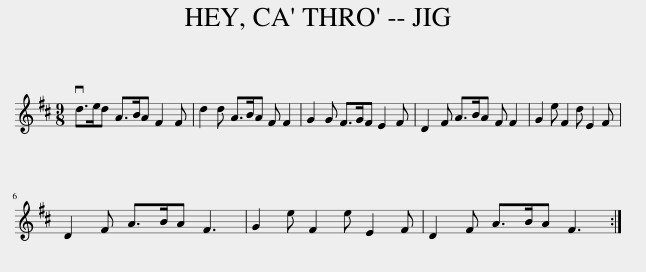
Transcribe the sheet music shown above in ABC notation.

X:1
L:1/8
M:9/8
I:linebreak $
K:D
V:1 treble
V:1
 vd>ed A>BA F2 F | d2 d A>BA F F2 | G2 G F>GF E2 F | D2 F A>BA F F2 | G2 e F2 d E2 F |$ %5
 D2 F A>BA F3 | G2 e F2 e E2 F | D2 F A>BA F3 :| %8
